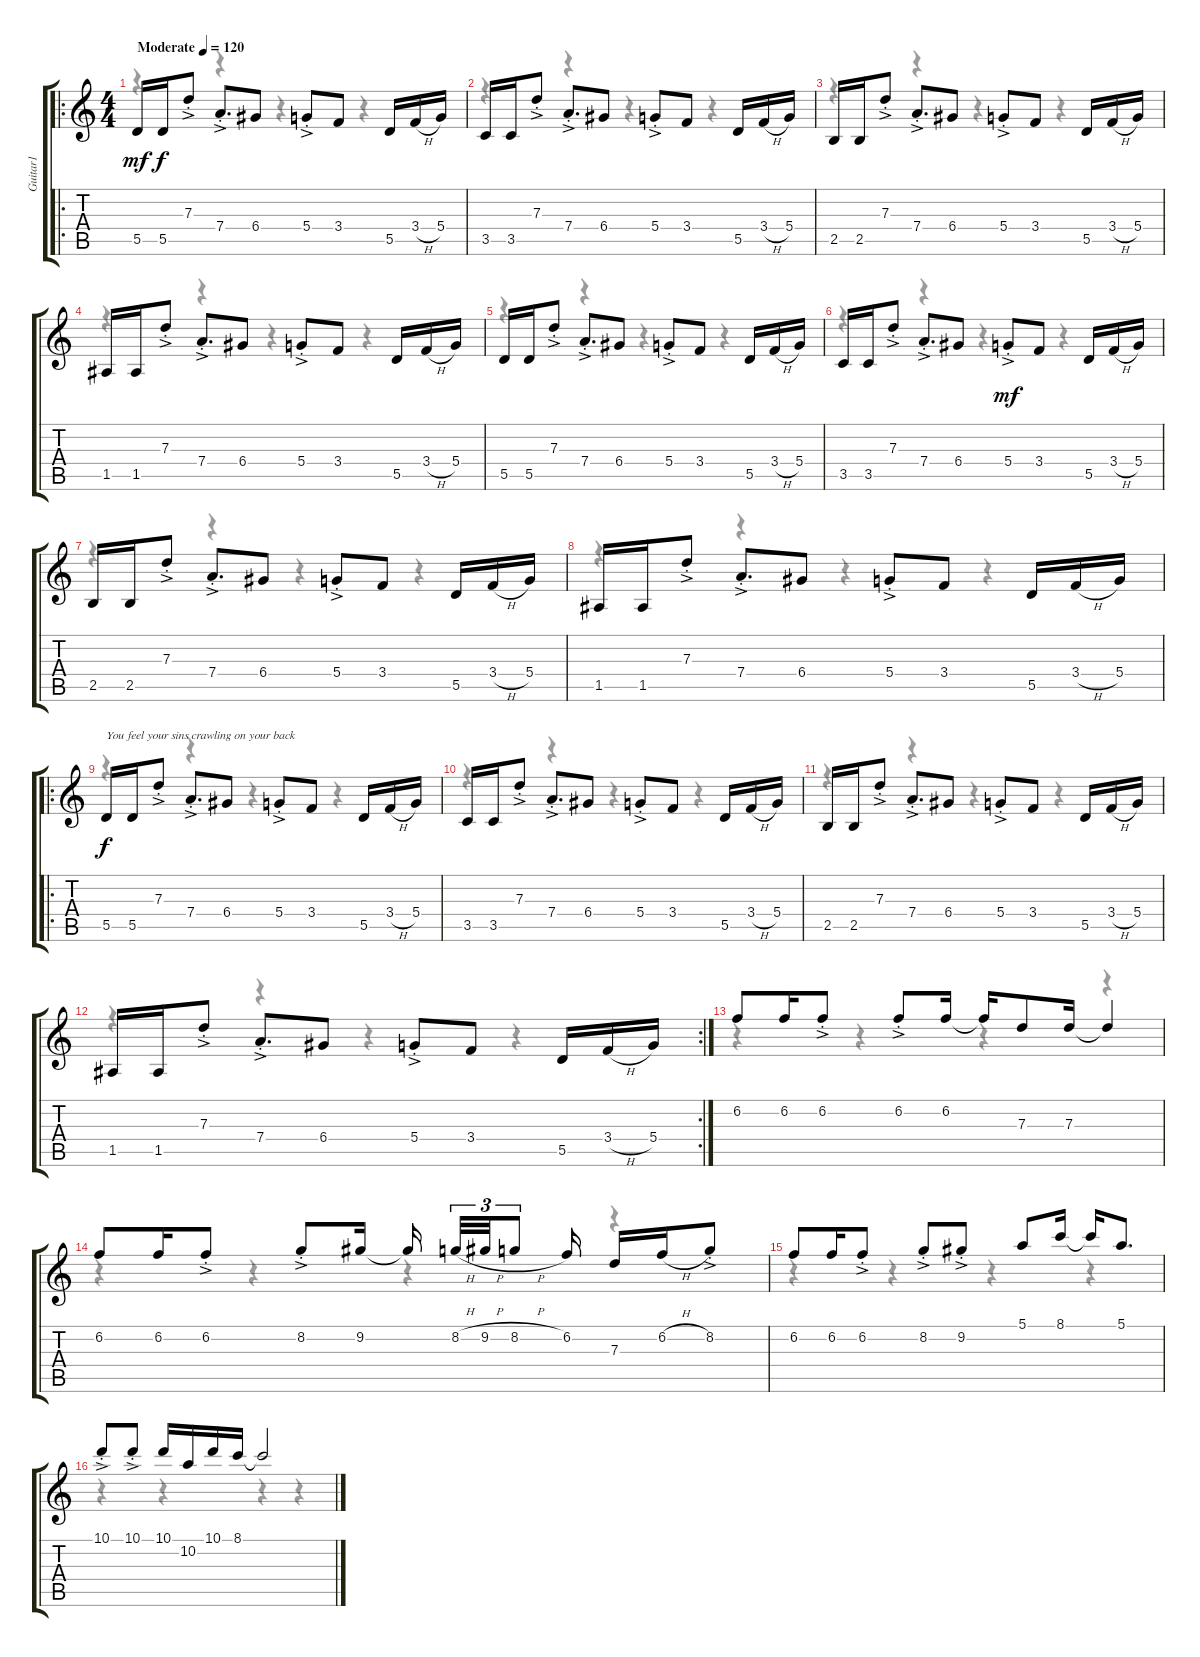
\track ("Guitar1" "Guitar1") {instrument distortionguitar}
\staff {score tabs}
\tuning (E4 B3 G3 D3 A2 E2) {hide}
\voice
\ro
\ts (4 4)
\tempo (120 "Moderate")
\clef g2
\ks c
5.5.16{dy mf instrument distortionguitar} 5.5.16{dy f} 7.3{ac st}.8 7.4{ac st}.8{d} 6.4.8 5.4{ac st}.8 3.4.8 5.5.16 3.4{h}.16 5.4.16 |
3.5.16 3.5.16 7.3{ac st}.8 7.4{ac st}.8{d} 6.4.8 5.4{ac st}.8 3.4.8 5.5.16 3.4{h}.16 5.4.16 |
2.5.16 2.5.16 7.3{ac st}.8 7.4{ac st}.8{d} 6.4.8 5.4{ac st}.8 3.4.8 5.5.16 3.4{h}.16 5.4.16 |
1.5.16 1.5.16 7.3{ac st}.8 7.4{ac st}.8{d} 6.4.8 5.4{ac st}.8 3.4.8 5.5.16 3.4{h}.16 5.4.16 |
5.5.16 5.5.16 7.3{ac st}.8 7.4{ac st}.8{d} 6.4.8 5.4{ac st}.8 3.4.8 5.5.16 3.4{h}.16 5.4.16 |
3.5.16 3.5.16 7.3{ac st}.8 7.4{ac st}.8{d} 6.4.8 5.4{ac st}.8{dy mf} 3.4.8 5.5.16 3.4{h}.16 5.4.16 |
2.5.16 2.5.16 7.3{ac st}.8 7.4{ac st}.8{d} 6.4.8 5.4{ac st}.8 3.4.8 5.5.16 3.4{h}.16 5.4.16 |
1.5.16 1.5.16 7.3{ac st}.8 7.4{ac st}.8{d} 6.4.8 5.4{ac st}.8 3.4.8 5.5.16 3.4{h}.16 5.4.16 |
\ro
5.5.16{txt "You feel your sins crawling on your back" dy f} 5.5.16 7.3{ac st}.8 7.4{ac st}.8{d} 6.4.8 5.4{ac st}.8 3.4.8 5.5.16 3.4{h}.16 5.4.16 |
3.5.16 3.5.16 7.3{ac st}.8 7.4{ac st}.8{d} 6.4.8 5.4{ac st}.8 3.4.8 5.5.16 3.4{h}.16 5.4.16 |
2.5.16 2.5.16 7.3{ac st}.8 7.4{ac st}.8{d} 6.4.8 5.4{ac st}.8 3.4.8 5.5.16 3.4{h}.16 5.4.16 |
\rc 2
1.5.16 1.5.16 7.3{ac st}.8 7.4{ac st}.8{d} 6.4.8 5.4{ac st}.8 3.4.8 5.5.16 3.4{h}.16 5.4.16 |
6.2.8 6.2.16 6.2{ac st}.8 6.2{ac st}.8 6.2.16 6.2{t}.16 7.3.8 7.3.16 7.3{t}.4 |
6.2.8 6.2.16 6.2{ac st}.8 8.2{ac st}.8 9.2.16 9.2{t}.16 8.2{h}.32{tu (3 2)} 9.2{h}.32{tu (3 2)} 8.2{h}.8{tu (3 2)} 6.2.16 7.3.16 6.2{h}.16 8.2{ac st}.8 |
6.2.8 6.2.16 6.2{ac st}.8 8.2{ac st}.8 9.2{ac st}.8 5.1.8 8.1.16 8.1{t}.16 5.1.8{d} |
10.1{ac st}.8 10.1{ac st}.8 10.1.16 10.2.16 10.1.16 8.1.16 8.1{t}.2
\voice
\clef g2
\ottava regular
\simile none
\ks c
r.4{dy f} r.4 r.4 r.4 |
r.4 r.4 r.4 r.4 |
r.4 r.4 r.4 r.4 |
r.4 r.4 r.4 r.4 |
r.4 r.4 r.4 r.4 |
r.4 r.4 r.4 r.4 |
r.4 r.4 r.4 r.4 |
r.4 r.4 r.4 r.4 |
r.4 r.4 r.4 r.4 |
r.4 r.4 r.4 r.4 |
r.4 r.4 r.4 r.4 |
r.4 r.4 r.4 r.4 |
r.4 r.4 r.4 r.4 |
r.4 r.4 r.4 r.4 |
r.4 r.4 r.4 r.4 |
r.4 r.4 r.4 r.4
